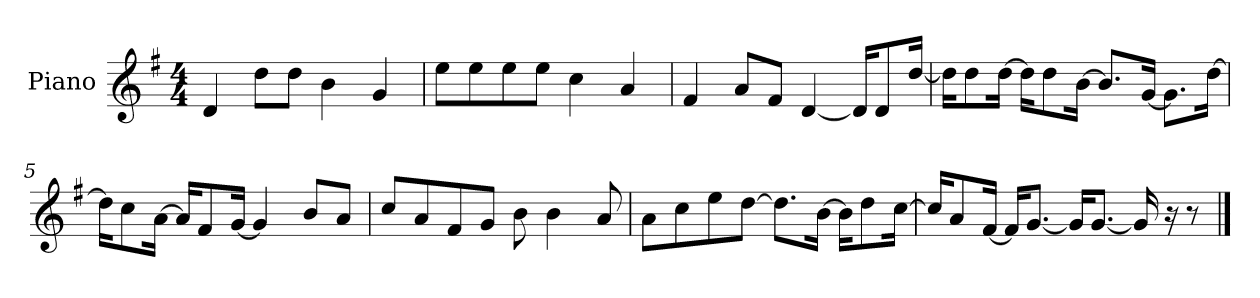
**kern
*part1
*staff1
*I"Piano
*I'P-no
*clefG2
*k[f#]
*M4/4
*MM90
=1
4d/
8dd\L
8dd\J
4b\
4g/
=2
8ee\L
8ee\
8ee\
8ee\J
4cc\
4a/
=3
4f#/
8a/L
8f#/J
[4d/
16d/KL]
8d/
[16dd/Jk
=4
16dd\KL]
8dd\
[16dd\Jk
16dd\KL]
8dd\
[16b\Jk
8.b/L]
[16g/Jk
8.g\L]
[16dd\Jk
=5
16dd\KL]
8cc\
[16a\Jk
16a/KL]
8f#/
[16g/Jk
4g/]
8b/L
8a/J
!!LO:LB:g=z
=6
8cc/L
8a/
8f#/
8g/J
8b\
4b\
8a/
=7
8a\L
8cc\
8ee\
[8dd\J
8.dd\L]
[16b\Jk
16b\KL]
8dd\
[16cc\Jk
=8
16cc/KL]
8a/
[16f#/Jk
16f#/KL]
[8.g/J
16g/KL]
[8.g/J
16g/]
16r
8r
==
*-
